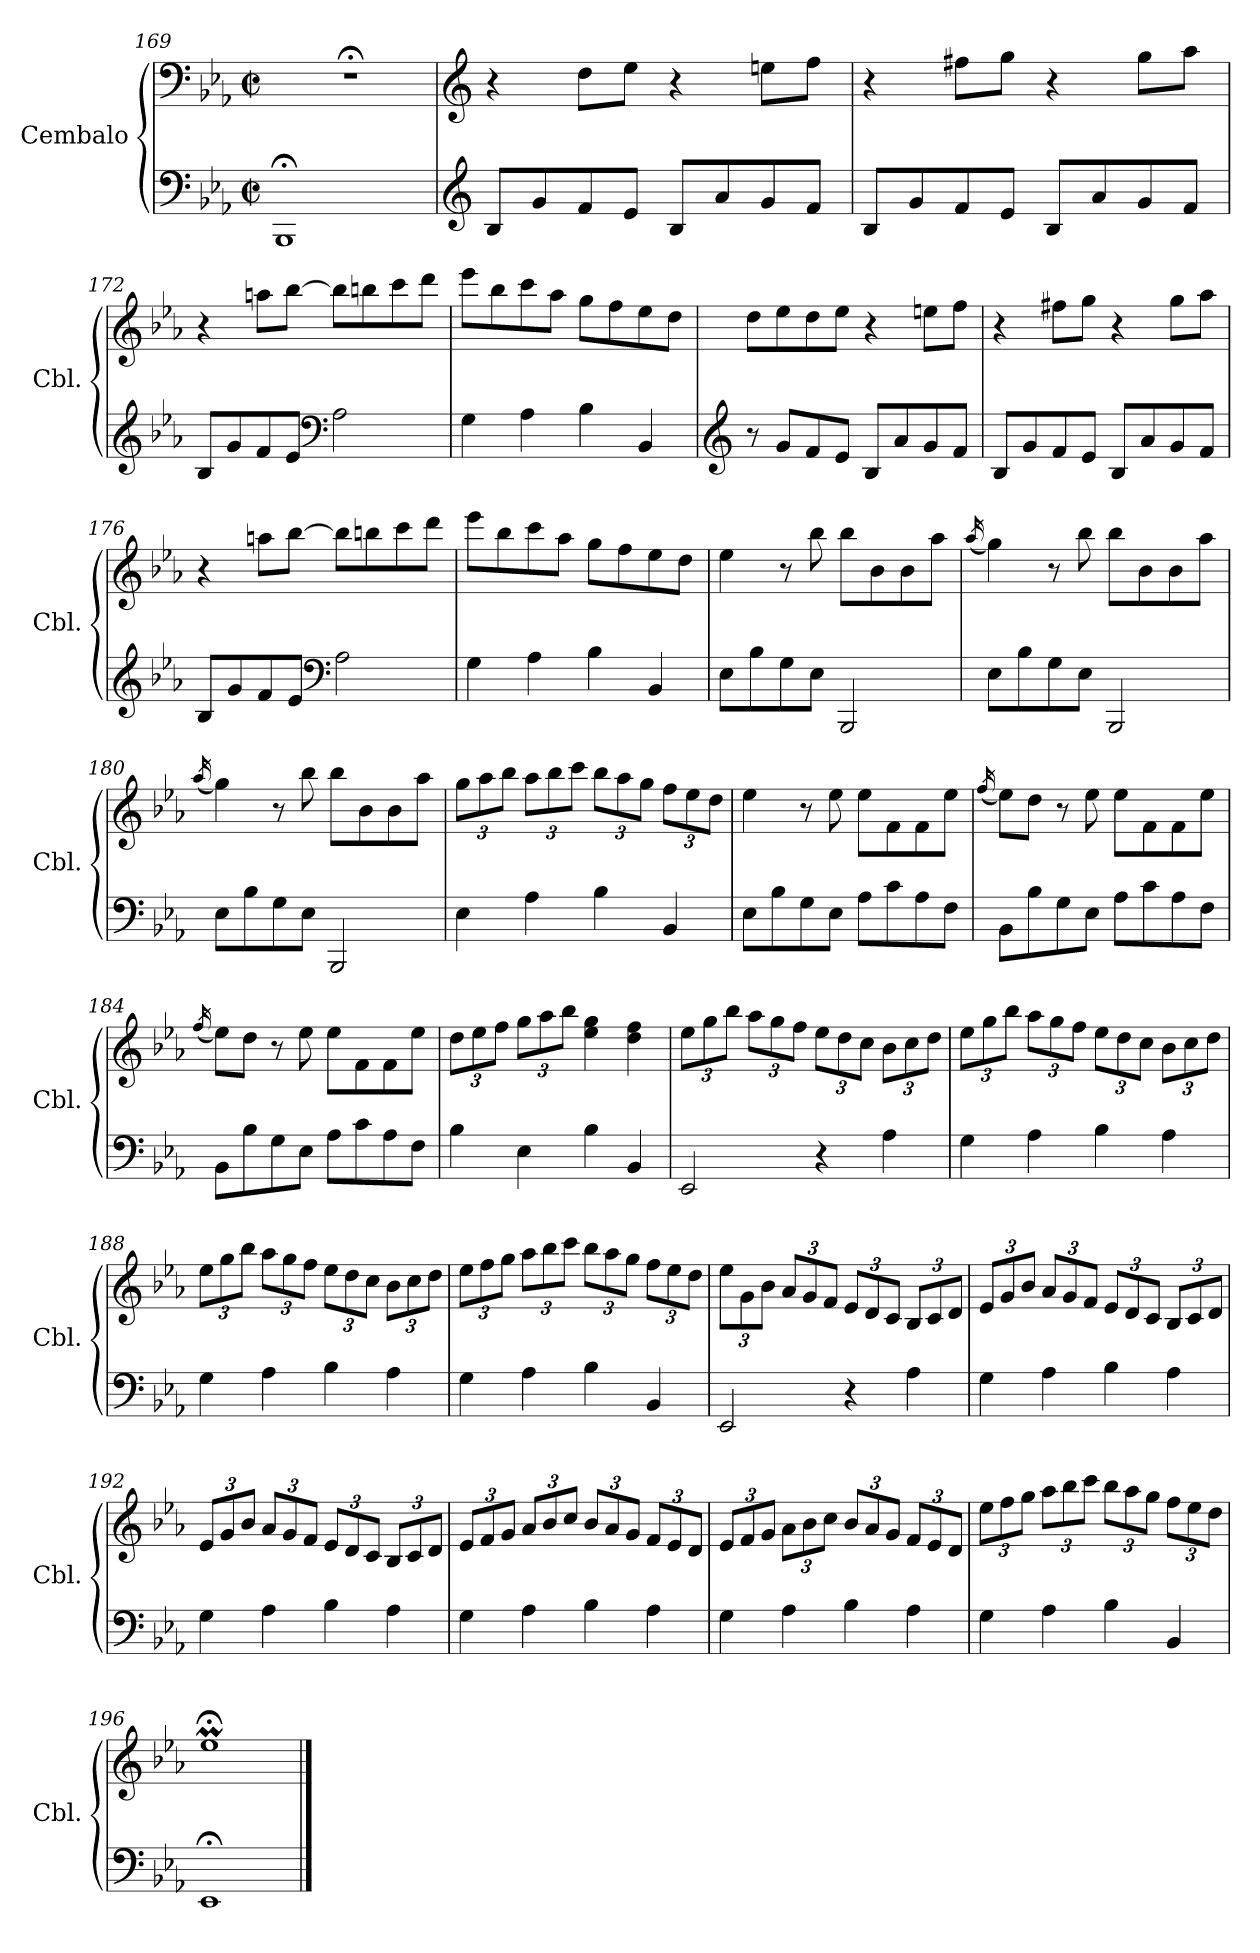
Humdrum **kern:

**kern	**kern
*part1	*part1
*staff2	*staff1
*I"Cembalo	*
*I'Cbl.	*
*clefF4	*clefF4
*k[b-e-a-]	*k[b-e-a-]
*M2/2	*M2/2
*met(c|)	*met(c|)
=169	=169
1BBB-;<	1r;<
!!LO:LB:g=z
=170	=170
*clefG2	*clefG2
8B-/L	4r
8g/	.
8f/	8dd\L
8e-/J	8ee-\J
8B-/L	4r
8a-/	.
8g/	8een\L
8f/J	8ff\J
=171	=171
8B-/L	4r
8g/	.
8f/	8ff#X\L
8e-/J	8gg\J
8B-/L	4r
8a-/	.
8g/	8gg\L
8f/J	8aa-\J
=172	=172
8B-/L	4r
8g/	.
8f/	8aan\L
8e-/J	[8bb-\J
*clefF4	*
2A-\	8bb-\L]
.	8bbn\
.	8ccc\
.	8ddd\J
=173	=173
4G\	8eee-\L
.	8bb-\
4A-\	8ccc\
.	8aa-\J
4B-\	8gg\L
.	8ff\
4BB-/	8ee-\
.	8dd\J
!!LO:PB:g=z
=174	=174
*clefG2	*
8r	8dd\L
8g/L	8ee-\
8f/	8dd\
8e-/J	8ee-\J
8B-/L	4r
8a-/	.
8g/	8een\L
8f/J	8ff\J
=175	=175
8B-/L	4r
8g/	.
8f/	8ff#X\L
8e-/J	8gg\J
8B-/L	4r
8a-/	.
8g/	8gg\L
8f/J	8aa-\J
=176	=176
8B-/L	4r
8g/	.
8f/	8aan\L
8e-/J	[8bb-\J
*clefF4	*
2A-\	8bb-\L]
.	8bbn\
.	8ccc\
.	8ddd\J
=177	=177
4G\	8eee-\L
.	8bb-\
4A-\	8ccc\
.	8aa-\J
4B-\	8gg\L
.	8ff\
4BB-/	8ee-\
.	8dd\J
!!LO:LB:g=z
=178	=178
8E-\L	4ee-\
8B-\	.
8G\	8r
8E-\J	8bb-\
2BBB-/	8bb-\L
.	8b-\
.	8b-\
.	8aa-\J
=179	=179
.	(<16qaa-/
8E-\L	4gg\)
8B-\	.
8G\	8r
8E-\J	8bb-\
2BBB-/	8bb-\L
.	8b-\
.	8b-\
.	8aa-\J
=180	=180
.	(<16qaa-/
8E-\L	4gg\)
8B-\	.
8G\	8r
8E-\J	8bb-\
2BBB-/	8bb-\L
.	8b-\
.	8b-\
.	8aa-\J
=181	=181
*	*Xbrackettup
4E-\	12gg\L
.	12aa-\
.	12bb-\J
4A-\	12aa-\L
.	12bb-\
.	12ccc\J
4B-\	12bb-\L
.	12aa-\
.	12gg\J
4BB-/	12ff\L
.	12ee-\
.	12dd\J
!!LO:LB:g=z
=182	=182
8E-\L	4ee-\
8B-\	.
8G\	8r
8E-\J	8ee-\
8A-\L	8ee-\L
8c\	8f\
8A-\	8f\
8F\J	8ee-\J
=183	=183
.	(<16qff/
8BB-\L	8ee-\L)
8B-\	8dd\J
8G\	8r
8E-\J	8ee-\
8A-\L	8ee-\L
8c\	8f\
8A-\	8f\
8F\J	8ee-\J
=184	=184
.	(<16qff/
8BB-\L	8ee-\L)
8B-\	8dd\J
8G\	8r
8E-\J	8ee-\
8A-\L	8ee-\L
8c\	8f\
8A-\	8f\
8F\J	8ee-\J
=185	=185
4B-\	12dd\L
.	12ee-\
.	12ff\J
4E-\	12gg\L
.	12aa-\
.	12bb-\J
4B-\	4ee-\ 4gg\
4BB-/	4dd\ 4ff\
!!LO:LB:g=z
=186	=186
2EE-/	12ee-\L
.	12gg\
.	12bb-\J
.	12aa-\L
.	12gg\
.	12ff\J
4r	12ee-\L
.	12dd\
.	12cc\J
4A-\	12b-\L
.	12cc\
.	12dd\J
=187	=187
4G\	12ee-\L
.	12gg\
.	12bb-\J
4A-\	12aa-\L
.	12gg\
.	12ff\J
4B-\	12ee-\L
.	12dd\
.	12cc\J
4A-\	12b-\L
.	12cc\
.	12dd\J
=188	=188
4G\	12ee-\L
.	12gg\
.	12bb-\J
4A-\	12aa-\L
.	12gg\
.	12ff\J
4B-\	12ee-\L
.	12dd\
.	12cc\J
4A-\	12b-\L
.	12cc\
.	12dd\J
!!LO:LB:g=z
=189	=189
4G\	12ee-\L
.	12ff\
.	12gg\J
4A-\	12aa-\L
.	12bb-\
.	12ccc\J
4B-\	12bb-\L
.	12aa-\
.	12gg\J
4BB-/	12ff\L
.	12ee-\
.	12dd\J
=190	=190
2EE-/	12ee-\L
.	12g\
.	12b-\J
.	12a-/L
.	12g/
.	12f/J
4r	12e-/L
.	12d/
.	12c/J
4A-\	12B-/L
.	12c/
.	12d/J
=191	=191
4G\	12e-/L
.	12g/
.	12b-/J
4A-\	12a-/L
.	12g/
.	12f/J
4B-\	12e-/L
.	12d/
.	12c/J
4A-\	12B-/L
.	12c/
.	12d/J
!!LO:PB:g=z
=192	=192
4G\	12e-/L
.	12g/
.	12b-/J
4A-\	12a-/L
.	12g/
.	12f/J
4B-\	12e-/L
.	12d/
.	12c/J
4A-\	12B-/L
.	12c/
.	12d/J
=193	=193
4G\	12e-/L
.	12f/
.	12g/J
4A-\	12a-/L
.	12b-/
.	12cc/J
4B-\	12b-/L
.	12a-/
.	12g/J
4A-\	12f/L
.	12e-/
.	12d/J
=194	=194
4G\	12e-/L
.	12f/
.	12g/J
4A-\	12a-\L
.	12b-\
.	12cc\J
4B-\	12b-/L
.	12a-/
.	12g/J
4A-\	12f/L
.	12e-/
.	12d/J
!!LO:LB:g=z
=195	=195
4G\	12ee-\L
.	12ff\
.	12gg\J
4A-\	12aa-\L
.	12bb-\
.	12ccc\J
4B-\	12bb-\L
.	12aa-\
.	12gg\J
4BB-/	12ff\L
.	12ee-\
.	12dd\J
=196	=196
1EE-;<	1ee-;<M
==	==
*-	*-
